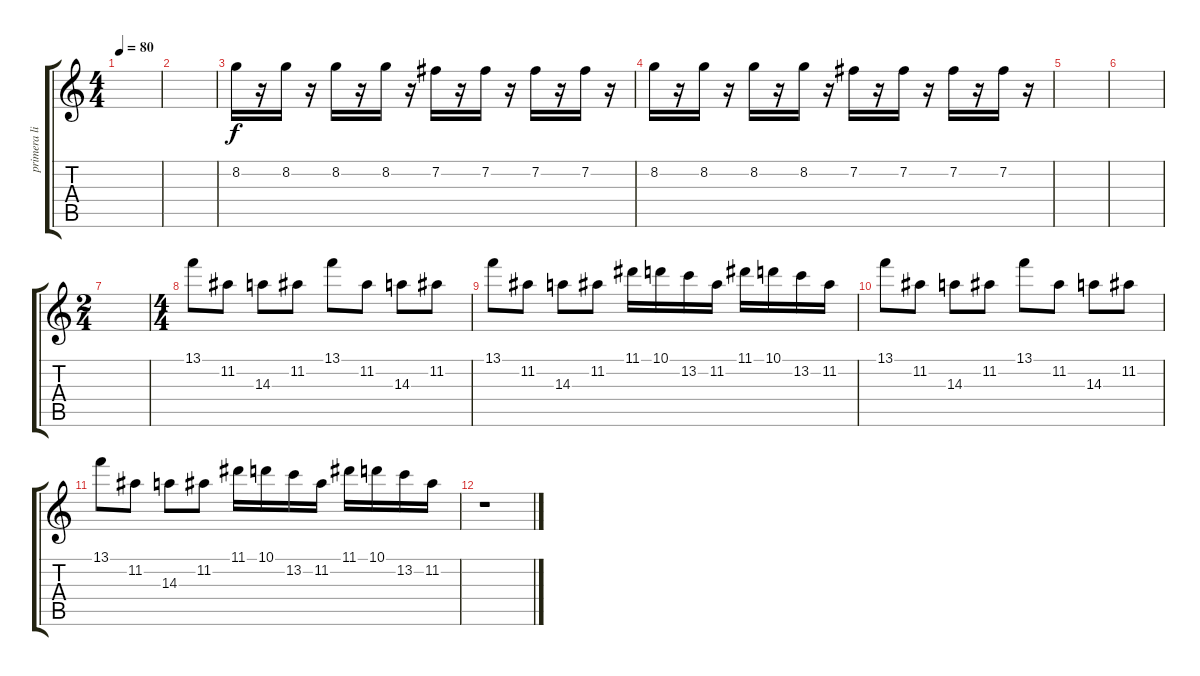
\track ("primera lira" "primera li") {instrument overdrivenguitar}
\staff {score tabs}
\tuning (E4 B3 G3 D3 A2 E2) {hide}
\ts (4 4)
\tempo 80
\clef g2
\ks c
|
|
8.2.16 r.16 8.2.16 r.16 8.2.16 r.16 8.2.16 r.16 7.2.16 r.16 7.2.16 r.16 7.2.16 r.16 7.2.16 r.16 |
8.2.16 r.16 8.2.16 r.16 8.2.16 r.16 8.2.16 r.16 7.2.16 r.16 7.2.16 r.16 7.2.16 r.16 7.2.16 r.16 |
|
|
\ts (2 4)
|
\ts (4 4)
13.1.8 11.2.8 14.3.8 11.2.8 13.1.8 11.2.8 14.3.8 11.2.8 |
13.1.8 11.2.8 14.3.8 11.2.8 11.1.16 10.1.16 13.2.16 11.2.16 11.1.16 10.1.16 13.2.16 11.2.16 |
13.1.8 11.2.8 14.3.8 11.2.8 13.1.8 11.2.8 14.3.8 11.2.8 |
13.1.8 11.2.8 14.3.8 11.2.8 11.1.16 10.1.16 13.2.16 11.2.16 11.1.16 10.1.16 13.2.16 11.2.16 |
r.1
